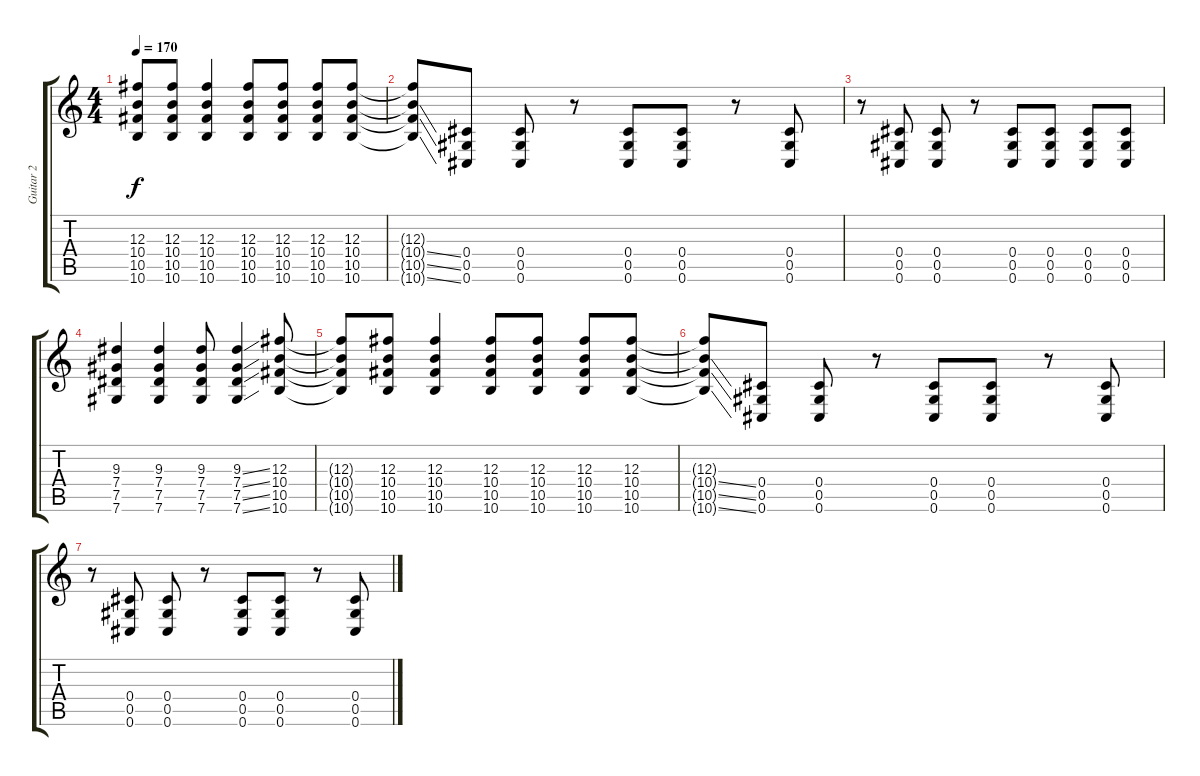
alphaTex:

\track ("Guitar 2" "Guitar 2") {instrument distortionguitar}
\staff {score tabs}
\tuning (Eb4 Bb3 Gb3 Db3 Ab2 Db2) {hide}
\ts (4 4)
\tempo 170
\clef g2
\ks c
(12.3{t} 10.4{t} 10.5{t} 10.6{t}).8{dy f} (12.3 10.4 10.5 10.6).8 (12.3 10.4 10.5 10.6).4 (12.3 10.4 10.5 10.6).8 (12.3 10.4 10.5 10.6).8 (12.3 10.4 10.5 10.6).8 (12.3 10.4 10.5 10.6).8 |
(12.3{t} 10.4{ss t} 10.5{ss t} 10.6{ss t}).8 (0.4 0.5 0.6).8 (0.4 0.5 0.6).8 r.8 (0.4 0.5 0.6).8 (0.4 0.5 0.6).8 r.8 (0.4 0.5 0.6).8 |
r.8 (0.4 0.5 0.6).8 (0.4 0.5 0.6).8 r.8 (0.4 0.5 0.6).8 (0.4 0.5 0.6).8 (0.4 0.5 0.6).8 (0.4 0.5 0.6).8 |
(9.3 7.4 7.5 7.6).4 (9.3 7.4 7.5 7.6).4 (9.3 7.4 7.5 7.6).8 (9.3{ss} 7.4{ss} 7.5{ss} 7.6{ss}).4 (12.3 10.4 10.5 10.6).8 |
(12.3{t} 10.4{t} 10.5{t} 10.6{t}).8 (12.3 10.4 10.5 10.6).8 (12.3 10.4 10.5 10.6).4 (12.3 10.4 10.5 10.6).8 (12.3 10.4 10.5 10.6).8 (12.3 10.4 10.5 10.6).8 (12.3 10.4 10.5 10.6).8 |
(12.3{t} 10.4{ss t} 10.5{ss t} 10.6{ss t}).8 (0.4 0.5 0.6).8 (0.4 0.5 0.6).8 r.8 (0.4 0.5 0.6).8 (0.4 0.5 0.6).8 r.8 (0.4 0.5 0.6).8 |
r.8 (0.4 0.5 0.6).8 (0.4 0.5 0.6).8 r.8 (0.4 0.5 0.6).8 (0.4 0.5 0.6).8 r.8 (0.4 0.5 0.6).8
